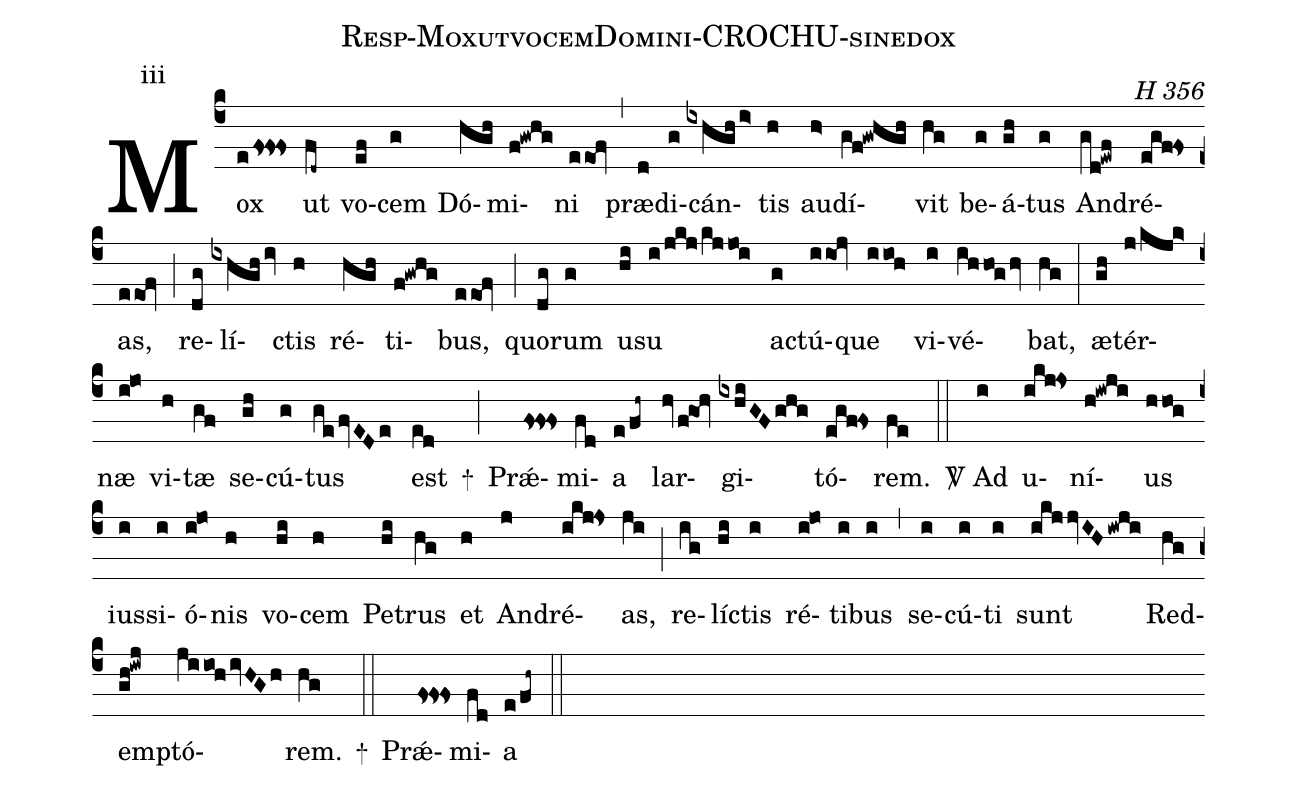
name: Resp-MoxutvocemDomini-CROCHU-sinedox;
commentary: H 356;
annotation: iii;
%%
(c4) Mox(eFs!Fs!Fs) ut(fd~) vo(ef)cem(g) Dó(hgh)mi(f!gwhg)ni(eeOf) (,)
præ(d)di(g)cán(ixhgh/i>)tis(h) au(h>)dí(gf!gwhgh)vit(hg) be(g)á(gh)tus(g) An(gd!ewf)dré(egf!Fs)as,(eeOf) (;)
re(dg)lí(ixhgh/iv)ctis(h) ré(hgh)ti(f!gwhg)bus,(eeOf) (;)
quo(dg)rum(g) u(hi)su(i/jkj/kjjoi) a(g)ctú(iiOj)que(iioh) vi(i)vé(ihhog/hv)bat,(hg) (:)
æ(gh)tér(j/kjk>)næ(i!jo) vi(h)tæ(gf) se(gh)cú(g)tus(gefvEDe) est(ed) +(;)
Prǽ(Fs!Fs!Fs)mi(fd)a(e/fh~) lar(hv/f!goh)gi(ixhiGFghg)tó(egf!Fs)rem.(fe) (::)
<sp>V/</sp> Ad(i) u(ikj!Js)ní(h!iwji)us(hhog) ius(i)si(i)ó(i!jo)nis(h) vo(hi)cem(h) Pe(hi)trus(hg) et(h) An(j)dré(ikj!Js)as,(ji) (;)
re(ig)líc(hi)tis(i) ré(i!jo)ti(i)bus(i) (,) se(i)cú(i)ti(i) sunt(ikjjvIHiwji) Red(hg)em(gh!iwj)ptó(jiiohivHGh)rem.(hg) +(::)
Prǽ(Fs!Fs!Fs)mi(fd)a(e/fh~) (::)
